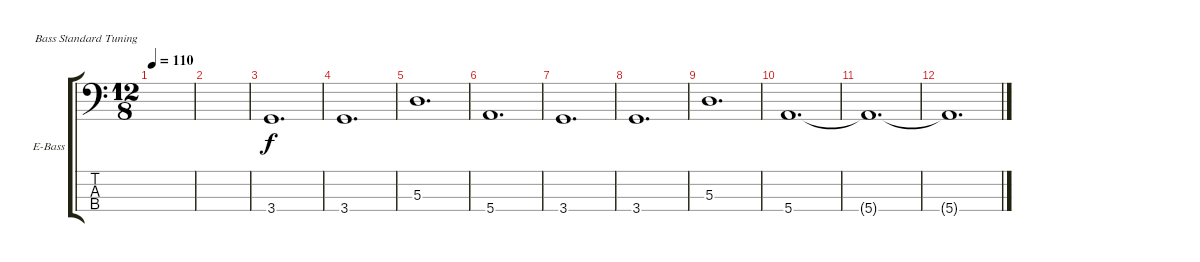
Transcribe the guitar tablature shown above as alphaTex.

\defaultSystemsLayout 4
\bracketExtendMode groupsimilarinstruments
\firstSystemTrackNameOrientation horizontal
\otherSystemsTrackNameOrientation horizontal
\track ("Electric Bass" "E-Bass") {instrument electricbassfinger}
\staff {score tabs}
\tuning (G2 D2 A1 E1)
\ts (12 8)
\tempo 110
\clef f4
\ks c
|
|
3.4.1{d} |
3.4.1{d} |
5.3.1{d} |
5.4.1{d} |
3.4.1{d} |
3.4.1{d} |
5.3.1{d} |
5.4.1{d} |
5.4{t}.1{d} |
5.4{t}.1{d}
